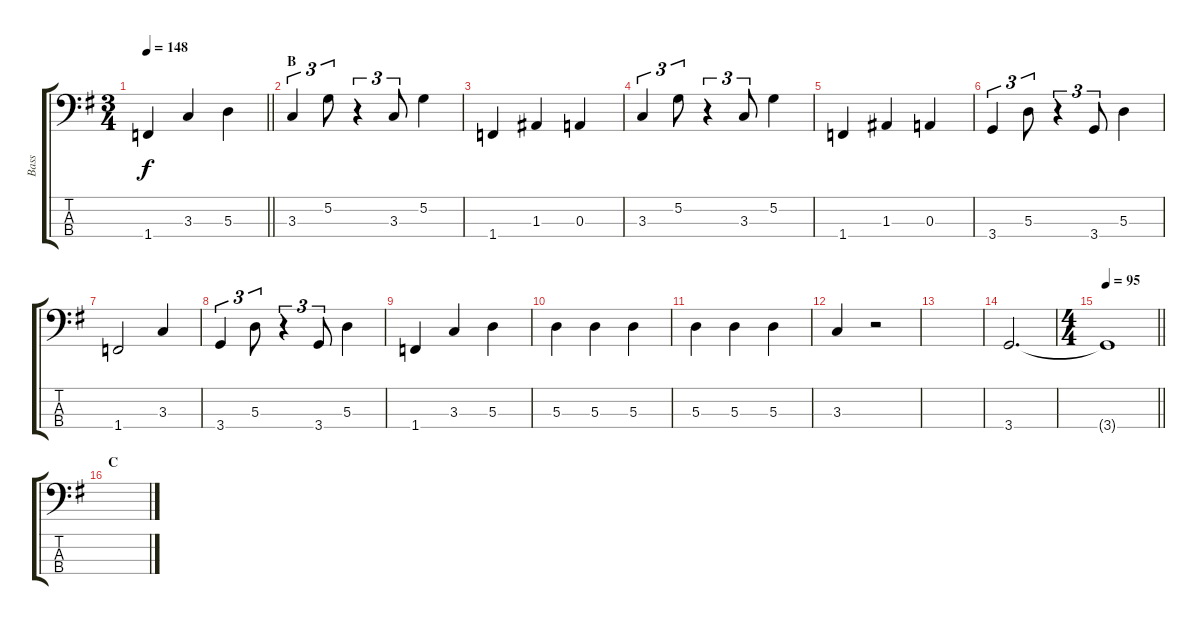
\track ("Bass" "Bass") {instrument electricbassfinger}
\staff {score tabs}
\tuning (G2 D2 A1 E1) {hide}
\ts (3 4)
\tempo 148
\clef f4
\barLineRight lightlight
\ks g
1.4.4{dy f} 3.3.4 5.3.4 |
\section ("" "B")
3.3.4{tu (3 2)} 5.2.8{tu (3 2)} r.4{tu (3 2)} 3.3.8{tu (3 2)} 5.2.4 |
1.4.4 1.3.4 0.3.4 |
3.3.4{tu (3 2)} 5.2.8{tu (3 2)} r.4{tu (3 2)} 3.3.8{tu (3 2)} 5.2.4 |
1.4.4 1.3.4 0.3.4 |
3.4.4{tu (3 2)} 5.3.8{tu (3 2)} r.4{tu (3 2)} 3.4.8{tu (3 2)} 5.3.4 |
1.4.2 3.3.4 |
3.4.4{tu (3 2)} 5.3.8{tu (3 2)} r.4{tu (3 2)} 3.4.8{tu (3 2)} 5.3.4 |
1.4.4 3.3.4 5.3.4 |
5.3.4 5.3.4 5.3.4 |
5.3.4 5.3.4 5.3.4 |
3.3.4 r.2 |
|
3.4.2{d} |
\ts (4 4)
\tempo 95
\barLineRight lightlight
3.4{t}.1 |
\section ("" "C")
